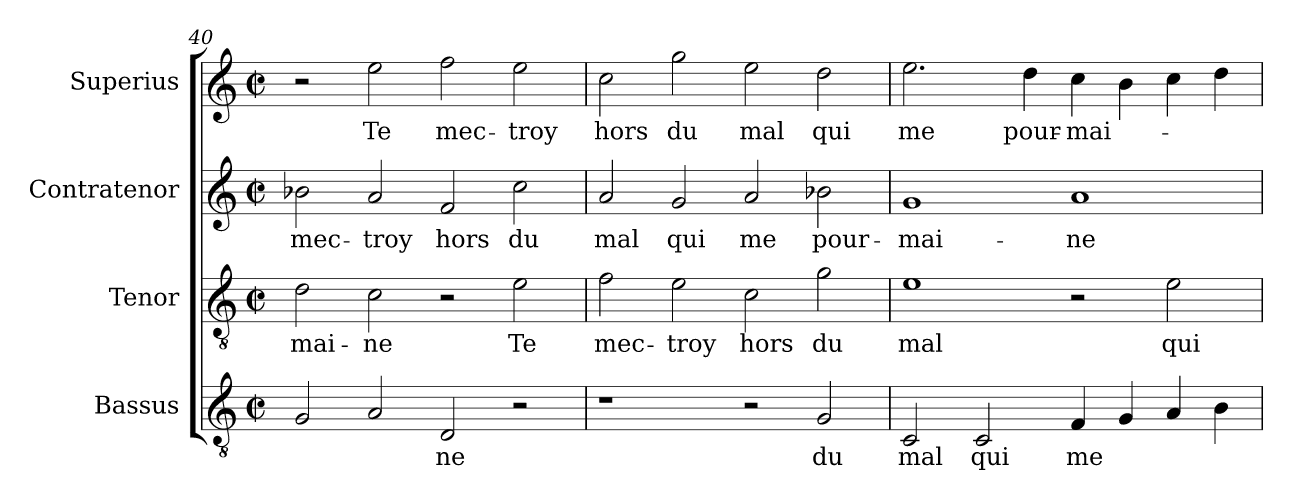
**kern	**text	**kern	**text	**kern	**text	**kern	**text
*part4	*part4	*part3	*part3	*part2	*part2	*part1	*part1
*staff4	*staff4	*staff3	*staff3	*staff2	*staff2	*staff1	*staff1
*I"Bassus	*	*I"Tenor	*	*I"Contratenor	*	*I"Superius	*
*	*	*I'T.	*	*	*	*I'S.	*
!!LO:LB:g=z
*clefGv2	*	*clefGv2	*	*clefG2	*	*clefG2	*
*k[]	*	*k[]	*	*k[]	*	*k[]	*
*C:	*	*C:	*	*C:	*	*C:	*
*M2/2	*	*M2/2	*	*M2/2	*	*M2/2	*
*met(c|)	*	*met(c|)	*	*met(c|)	*	*met(c|)	*
=40	=40	=40	=40	=40	=40	=40	=40
2G/	.	2d\	-mai-	2b-X\	mec-	2r	.
2A/	.	2c\	-ne	2a/	-troy	2ee\	Te
2D/	-ne	2r	.	2f/	hors	2ff\	mec-
2r	.	2e\	Te	2cc\	du	2ee\	-troy
=41	=41	=41	=41	=41	=41	=41	=41
1r	.	2f\	mec-	2a/	mal	2cc\	hors
.	.	2e\	-troy	2g/	qui	2gg\	du
2r	.	2c\	hors	2a/	me	2ee\	mal
2G/	du	2g\	du	2b-X\	pour-	2dd\	qui
=42	=42	=42	=42	=42	=42	=42	=42
2C/	mal	1e\	mal	1g/	-mai-	2.ee\	me
2C/	qui	.	.	.	.	.	.
.	.	.	.	.	.	4dd\	pour-
4F/	me	2r	.	1a/	-ne	4cc\	-mai-
4G/	.	.	.	.	.	4b\	.
4A/	.	2e\	qui	.	.	4cc\	.
4B\	.	.	.	.	.	4dd\	.
=	=	=	=	=	=	=	=
*-	*-	*-	*-	*-	*-	*-	*-
